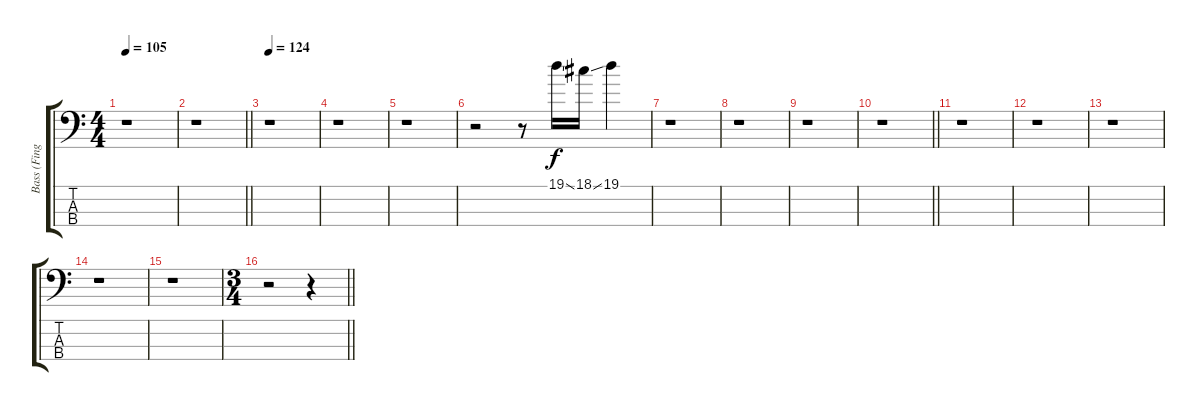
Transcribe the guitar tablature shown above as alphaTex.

\track ("Bass (Finger)" "Bass (Fing") {instrument electricbassfinger}
\staff {score tabs}
\tuning (G2 D2 A1 E1) {hide}
\ts (4 4)
\tempo 105
\clef f4
\ks c
r.1{dy f} |
\barLineRight lightlight
r.1 |
\tempo 124
r.1 |
r.1 |
r.1 |
r.2 r.8 19.1{ss}.16{volume 16} 18.1{ss}.16 19.1.4 |
r.1 |
r.1 |
r.1 |
\barLineRight lightlight
r.1 |
r.1 |
r.1 |
r.1 |
r.1 |
r.1 |
\ts (3 4)
\barLineRight lightlight
r.2 r.4
